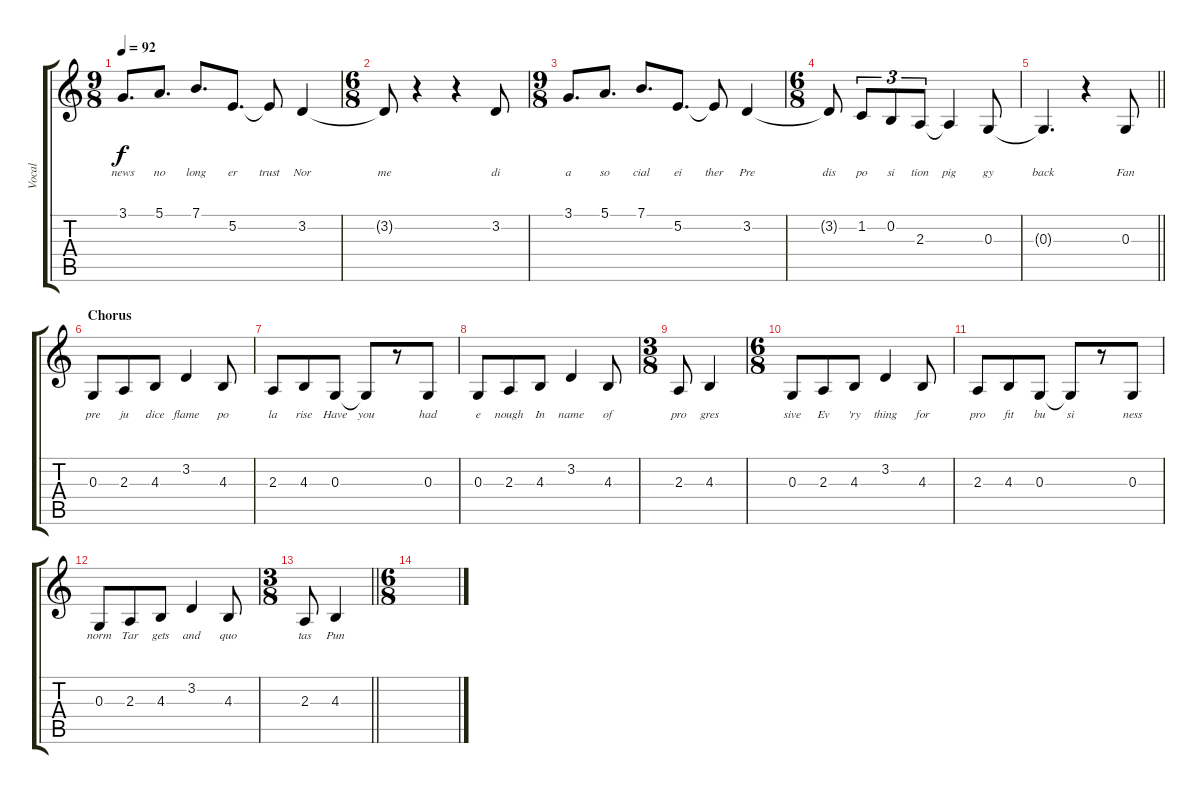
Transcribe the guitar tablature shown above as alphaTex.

\track ("Vocal" "Vocal") {instrument acousticgrandpiano}
\staff {score tabs}
\tuning (E4 B3 G3 D3 A2 E2) {hide}
\ts (9 8)
\tempo 92
\clef g2
\ks c
3.1.8{d lyrics (0 "news") lyrics (1 "") lyrics (2 "") lyrics (3 "") lyrics (4 "") dy f} 5.1.8{d lyrics (0 "no") lyrics (1 "") lyrics (2 "") lyrics (3 "") lyrics (4 "")} 7.1.8{d lyrics (0 "long") lyrics (1 "") lyrics (2 "") lyrics (3 "") lyrics (4 "")} 5.2.8{d lyrics (0 "er") lyrics (1 "") lyrics (2 "") lyrics (3 "") lyrics (4 "")} 5.2{t}.8{lyrics (0 "trust") lyrics (1 "") lyrics (2 "") lyrics (3 "") lyrics (4 "")} 3.2.4{lyrics (0 "Nor") lyrics (1 "") lyrics (2 "") lyrics (3 "") lyrics (4 "")} |
\ts (6 8)
3.2{t}.8{lyrics (0 "me") lyrics (1 "") lyrics (2 "") lyrics (3 "") lyrics (4 "")} r.4 r.4 3.2.8{lyrics (0 "di") lyrics (1 "") lyrics (2 "") lyrics (3 "") lyrics (4 "")} |
\ts (9 8)
3.1.8{d lyrics (0 "a") lyrics (1 "") lyrics (2 "") lyrics (3 "") lyrics (4 "")} 5.1.8{d lyrics (0 "so") lyrics (1 "") lyrics (2 "") lyrics (3 "") lyrics (4 "")} 7.1.8{d lyrics (0 "cial") lyrics (1 "") lyrics (2 "") lyrics (3 "") lyrics (4 "")} 5.2.8{d lyrics (0 "ei") lyrics (1 "") lyrics (2 "") lyrics (3 "") lyrics (4 "")} 5.2{t}.8{lyrics (0 "ther") lyrics (1 "") lyrics (2 "") lyrics (3 "") lyrics (4 "")} 3.2.4{lyrics (0 "Pre") lyrics (1 "") lyrics (2 "") lyrics (3 "") lyrics (4 "")} |
\ts (6 8)
3.2{t}.8{lyrics (0 "dis") lyrics (1 "") lyrics (2 "") lyrics (3 "") lyrics (4 "")} 1.2.8{tu (3 2) lyrics (0 "po") lyrics (1 "") lyrics (2 "") lyrics (3 "") lyrics (4 "")} 0.2.8{tu (3 2) lyrics (0 "si") lyrics (1 "") lyrics (2 "") lyrics (3 "") lyrics (4 "")} 2.3.8{tu (3 2) lyrics (0 "tion") lyrics (1 "") lyrics (2 "") lyrics (3 "") lyrics (4 "")} 2.3{t}.4{lyrics (0 "pig") lyrics (1 "") lyrics (2 "") lyrics (3 "") lyrics (4 "")} 0.3.8{lyrics (0 "gy") lyrics (1 "") lyrics (2 "") lyrics (3 "") lyrics (4 "")} |
\barLineRight lightlight
0.3{t}.4{d lyrics (0 "back") lyrics (1 "") lyrics (2 "") lyrics (3 "") lyrics (4 "")} r.4 0.3.8{lyrics (0 "Fan") lyrics (1 "") lyrics (2 "") lyrics (3 "") lyrics (4 "")} |
\section ("" "Chorus")
0.3.8{lyrics (0 "pre") lyrics (1 "") lyrics (2 "") lyrics (3 "") lyrics (4 "")} 2.3.8{lyrics (0 "ju") lyrics (1 "") lyrics (2 "") lyrics (3 "") lyrics (4 "")} 4.3.8{lyrics (0 "dice") lyrics (1 "") lyrics (2 "") lyrics (3 "") lyrics (4 "")} 3.2.4{lyrics (0 "flame") lyrics (1 "") lyrics (2 "") lyrics (3 "") lyrics (4 "")} 4.3.8{lyrics (0 "po") lyrics (1 "") lyrics (2 "") lyrics (3 "") lyrics (4 "")} |
2.3.8{lyrics (0 "la") lyrics (1 "") lyrics (2 "") lyrics (3 "") lyrics (4 "")} 4.3.8{lyrics (0 "rise") lyrics (1 "") lyrics (2 "") lyrics (3 "") lyrics (4 "")} 0.3.8{lyrics (0 "Have") lyrics (1 "") lyrics (2 "") lyrics (3 "") lyrics (4 "")} 0.3{t}.8{lyrics (0 "you") lyrics (1 "") lyrics (2 "") lyrics (3 "") lyrics (4 "")} r.8 0.3.8{lyrics (0 "had") lyrics (1 "") lyrics (2 "") lyrics (3 "") lyrics (4 "")} |
0.3.8{lyrics (0 "e") lyrics (1 "") lyrics (2 "") lyrics (3 "") lyrics (4 "")} 2.3.8{lyrics (0 "nough") lyrics (1 "") lyrics (2 "") lyrics (3 "") lyrics (4 "")} 4.3.8{lyrics (0 "In") lyrics (1 "") lyrics (2 "") lyrics (3 "") lyrics (4 "")} 3.2.4{lyrics (0 "name") lyrics (1 "") lyrics (2 "") lyrics (3 "") lyrics (4 "")} 4.3.8{lyrics (0 "of") lyrics (1 "") lyrics (2 "") lyrics (3 "") lyrics (4 "")} |
\ts (3 8)
2.3.8{lyrics (0 "pro") lyrics (1 "") lyrics (2 "") lyrics (3 "") lyrics (4 "")} 4.3.4{lyrics (0 "gres") lyrics (1 "") lyrics (2 "") lyrics (3 "") lyrics (4 "")} |
\ts (6 8)
0.3.8{lyrics (0 "sive") lyrics (1 "") lyrics (2 "") lyrics (3 "") lyrics (4 "")} 2.3.8{lyrics (0 "Ev") lyrics (1 "") lyrics (2 "") lyrics (3 "") lyrics (4 "")} 4.3.8{lyrics (0 "'ry") lyrics (1 "") lyrics (2 "") lyrics (3 "") lyrics (4 "")} 3.2.4{lyrics (0 "thing") lyrics (1 "") lyrics (2 "") lyrics (3 "") lyrics (4 "")} 4.3.8{lyrics (0 "for") lyrics (1 "") lyrics (2 "") lyrics (3 "") lyrics (4 "")} |
2.3.8{lyrics (0 "pro") lyrics (1 "") lyrics (2 "") lyrics (3 "") lyrics (4 "")} 4.3.8{lyrics (0 "fit") lyrics (1 "") lyrics (2 "") lyrics (3 "") lyrics (4 "")} 0.3.8{lyrics (0 "bu") lyrics (1 "") lyrics (2 "") lyrics (3 "") lyrics (4 "")} 0.3{t}.8{lyrics (0 "si") lyrics (1 "") lyrics (2 "") lyrics (3 "") lyrics (4 "")} r.8 0.3.8{lyrics (0 "ness") lyrics (1 "") lyrics (2 "") lyrics (3 "") lyrics (4 "")} |
0.3.8{lyrics (0 "norm") lyrics (1 "") lyrics (2 "") lyrics (3 "") lyrics (4 "")} 2.3.8{lyrics (0 "Tar") lyrics (1 "") lyrics (2 "") lyrics (3 "") lyrics (4 "")} 4.3.8{lyrics (0 "gets") lyrics (1 "") lyrics (2 "") lyrics (3 "") lyrics (4 "")} 3.2.4{lyrics (0 "and") lyrics (1 "") lyrics (2 "") lyrics (3 "") lyrics (4 "")} 4.3.8{lyrics (0 "quo") lyrics (1 "") lyrics (2 "") lyrics (3 "") lyrics (4 "")} |
\ts (3 8)
\barLineRight lightlight
2.3.8{lyrics (0 "tas") lyrics (1 "") lyrics (2 "") lyrics (3 "") lyrics (4 "")} 4.3.4{lyrics (0 "Pun") lyrics (1 "") lyrics (2 "") lyrics (3 "") lyrics (4 "")} |
\ts (6 8)
